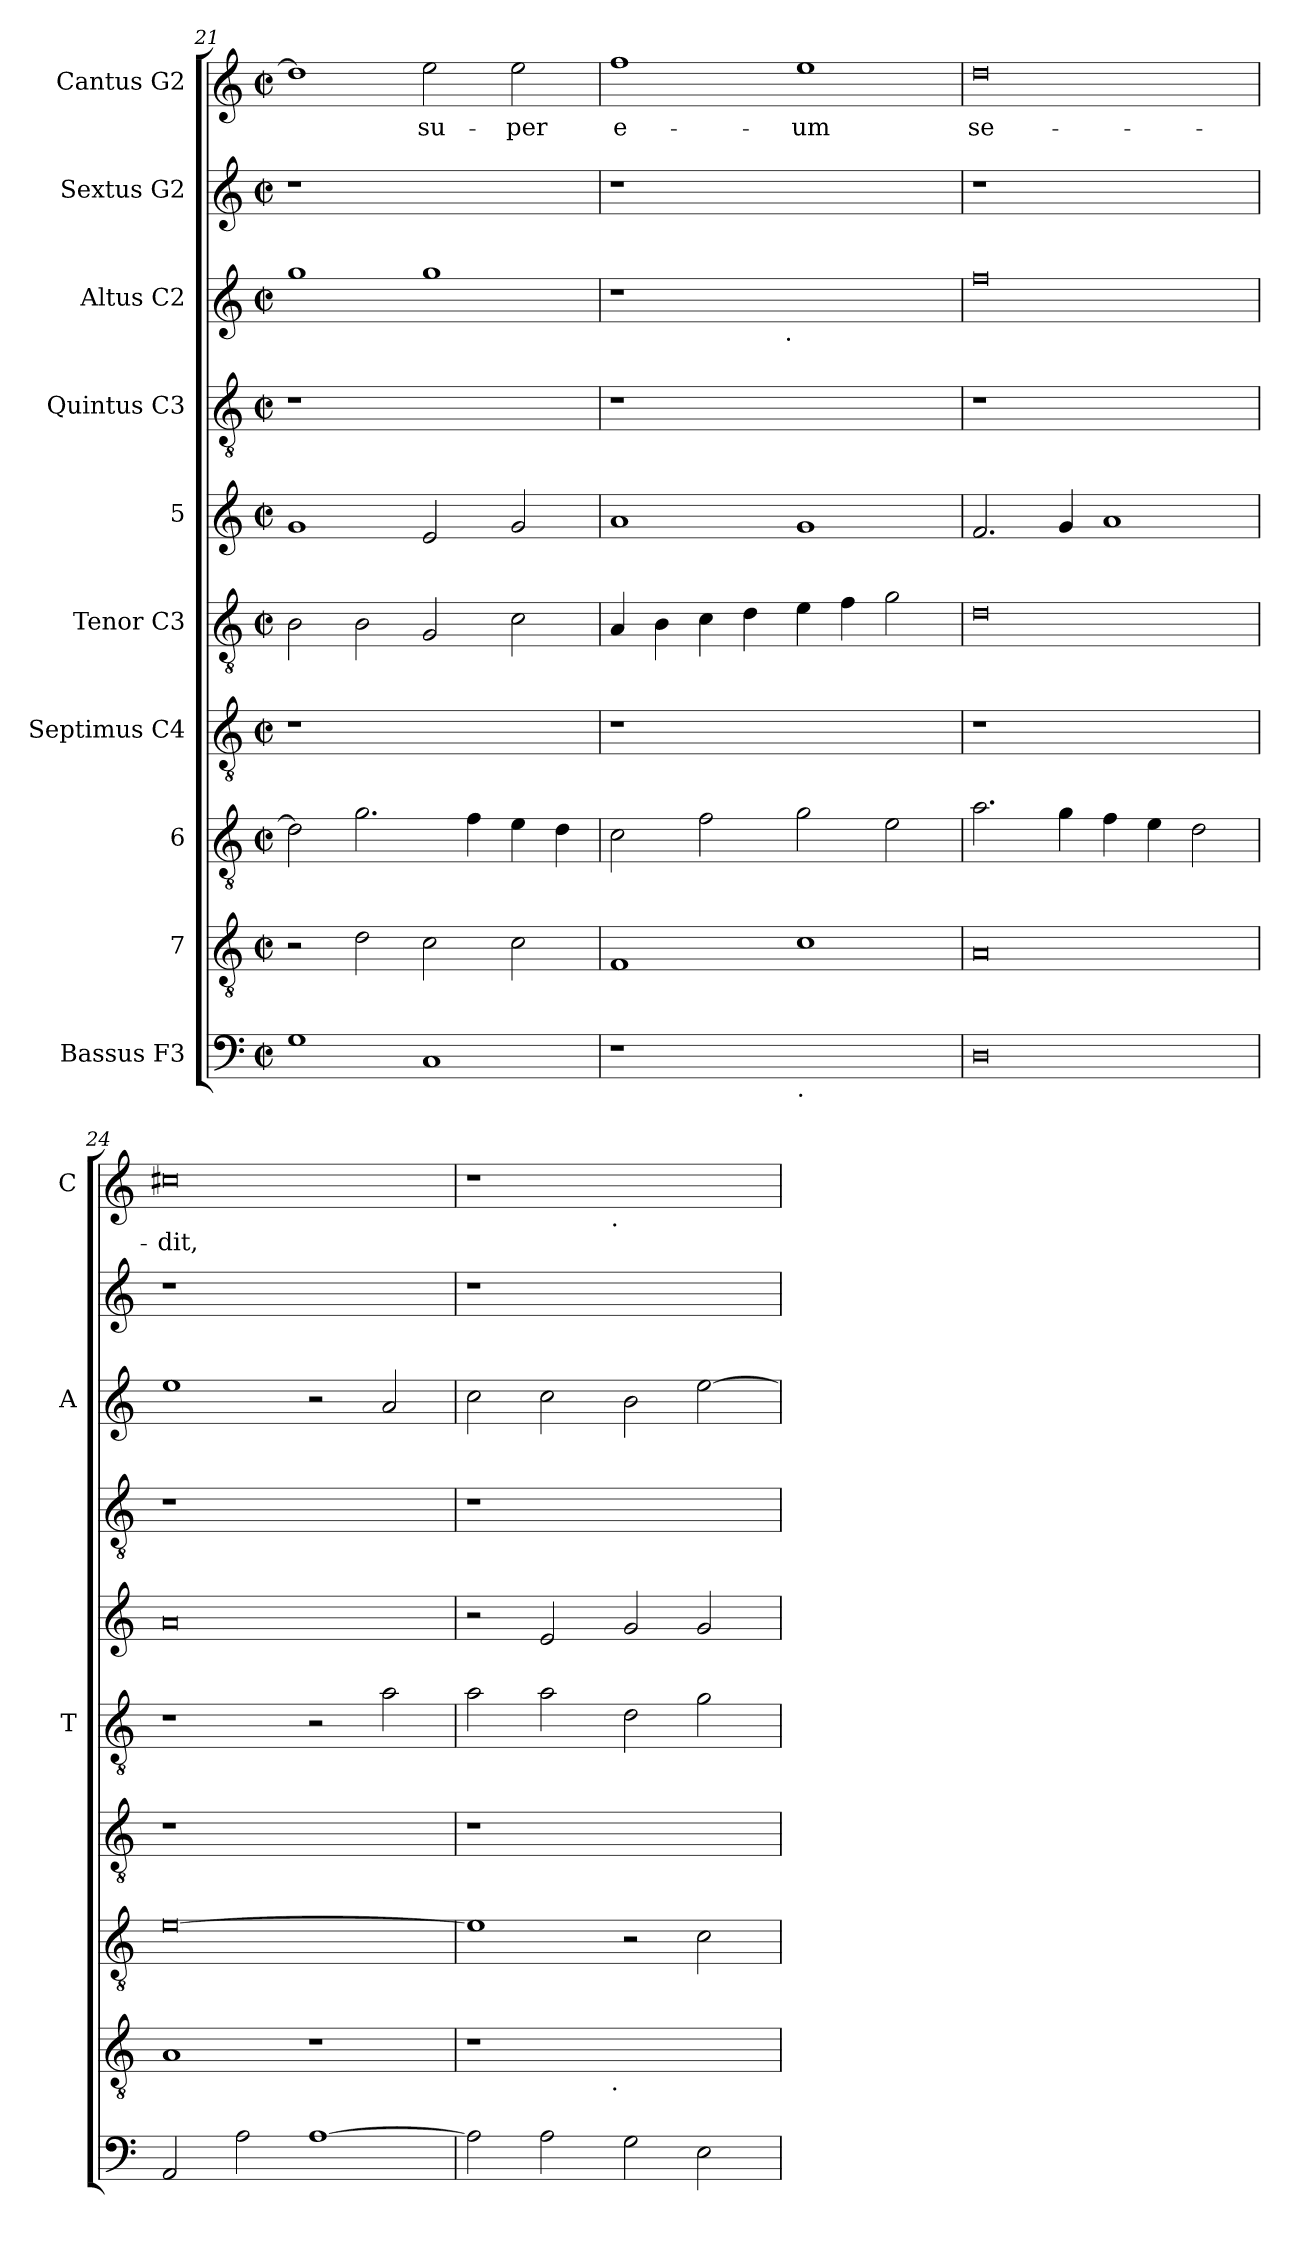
**kern	**kern	**kern	**kern	**kern	**kern	**kern	**kern	**kern	**kern	**text
*part10	*part9	*part8	*part7	*part6	*part5	*part4	*part3	*part2	*part1	*part1
*staff10	*staff9	*staff8	*staff7	*staff6	*staff5	*staff4	*staff3	*staff2	*staff1	*staff1
*I"Bassus F3	*I"7	*I"6	*I"Septimus C4	*I"Tenor C3	*I"5	*I"Quintus C3	*I"Altus C2	*I"Sextus G2	*I"Cantus G2	*
*	*	*	*	*I'T	*	*	*I'A	*	*I'C	*
*clefF4	*clefGv2	*clefGv2	*clefGv2	*clefGv2	*clefG2	*clefGv2	*clefG2	*clefG2	*clefG2	*
*ITrd7c12	*	*	*	*	*	*	*	*	*	*
*k[]	*k[]	*k[]	*k[]	*k[]	*k[]	*k[]	*k[]	*k[]	*k[]	*
*C:	*C:	*C:	*C:	*C:	*C:	*C:	*C:	*C:	*C:	*
*M2/2	*M2/2	*M2/2	*M2/2	*M2/2	*M2/2	*M2/2	*M2/2	*M2/2	*M2/2	*
*met(c|)	*met(c|)	*met(c|)	*met(c|)	*met(c|)	*met(c|)	*met(c|)	*met(c|)	*met(c|)	*met(c|)	*
=21	=21	=21	=21	=21	=21	=21	=21	=21	=21	=21
1GG	2r	2d\]	1r	2B\	1g	1r	1gg	1r	1dd]	.
.	2d\	2.g\	.	2B\	.	.	.	.	.	.
!	!	!	!	!	!	!	!	!	!	!LO:LY:b
1CC	2c\	.	1ryy	2G/	2e/	1ryy	1gg	1ryy	2ee\	su-
.	.	4f\	.	.	.	.	.	.	.	.
!	!	!	!	!	!	!	!	!	!	!LO:LY:b
.	2c\	4e\	.	2c\	2g/	.	.	.	2ee\	-per
.	.	4d\	.	.	.	.	.	.	.	.
=22	=22	=22	=22	=22	=22	=22	=22	=22	=22	=22
!	!	!	!	!	!	!	!	!	!	!LO:LY:b
*	*	*	*	*	*	*	*^	*	*	*
1r	1F	2c\	1r	4A/	1a	1r	1r	2ryy	1r	1ff	e-
.	.	.	.	4B\	.	.	.	.	.	.	.
.	.	2f\	.	4c\	.	.	.	4...ryy	.	.	.
.	.	.	.	4d\	.	.	.	.	.	.	.
!	!	!	!	!	!	!	!	!LO:TX:b:t=.	!	!	!
.	.	.	.	.	.	.	.	1ryy	.	.	.
!LO:TX:b:t=.	!	!	!	!	!	!	!	!	!	!	!
!	!	!	!	!	!	!	!	!	!	!	!LO:LY:b
1ryy	1c	2g\	1ryy	4e\	1g	1ryy	1ryy	.	1ryy	1ee	-um
.	.	.	.	4f\	.	.	.	.	.	.	.
.	.	2e\	.	2g\	.	.	.	.	.	.	.
.	.	.	.	.	.	.	.	32ryy	.	.	.
=23	=23	=23	=23	=23	=23	=23	=23	=23	=23	=23	=23
!	!	!	!	!	!	!	!	!	!	!	!LO:LY:b
*	*	*	*	*	*	*	*v	*v	*	*	*
0DD	0A	2.a\	1r	0d	2.f/	1r	0ff	1r	0dd	se-
.	.	4g\	.	.	4g/	.	.	.	.	.
.	.	4f\	1ryy	.	1a	1ryy	.	1ryy	.	.
.	.	4e\	.	.	.	.	.	.	.	.
.	.	2d\	.	.	.	.	.	.	.	.
=24	=24	=24	=24	=24	=24	=24	=24	=24	=24	=24
!	!	!	!	!	!	!	!	!	!	!LO:LY:b
2AAA/	1A	[>0e	1r	1r	0a	1r	1ee	1r	0cc#X	-dit,
2AA\	.	.	.	.	.	.	.	.	.	.
[>1AA	1r	.	1ryy	2r	.	1ryy	2r	1ryy	.	.
.	.	.	.	2a\	.	.	2a/	.	.	.
!!LO:PB:g=z
=25	=25	=25	=25	=25	=25	=25	=25	=25	=25	=25
*	*^	*	*	*	*	*	*	*	*^	*
2AA\]	1r	2ryy	1e]	1r	2a\	2r	1r	2cc\	1r	1r	2ryy	.
2AA\	.	4...ryy	.	.	2a\	2e/	.	2cc\	.	.	4...ryy	.
!	!	!	!	!	!	!	!	!	!	!	!LO:TX:b:t=.	!
!	!	!LO:TX:b:t=.	!	!	!	!	!	!	!	!	!	!
.	.	1ryy	.	.	.	.	.	.	.	.	1ryy	.
2GG\	1ryy	.	2r	1ryy	2d\	2g/	1ryy	2b\	1ryy	1ryy	.	.
2EE\	.	.	2c\	.	2g\	2g/	.	[>2ee\	.	.	.	.
.	.	32ryy	.	.	.	.	.	.	.	.	32ryy	.
*	*v	*v	*	*	*	*	*	*	*	*v	*v	*
=	=	=	=	=	=	=	=	=	=	=
*-	*-	*-	*-	*-	*-	*-	*-	*-	*-	*-
